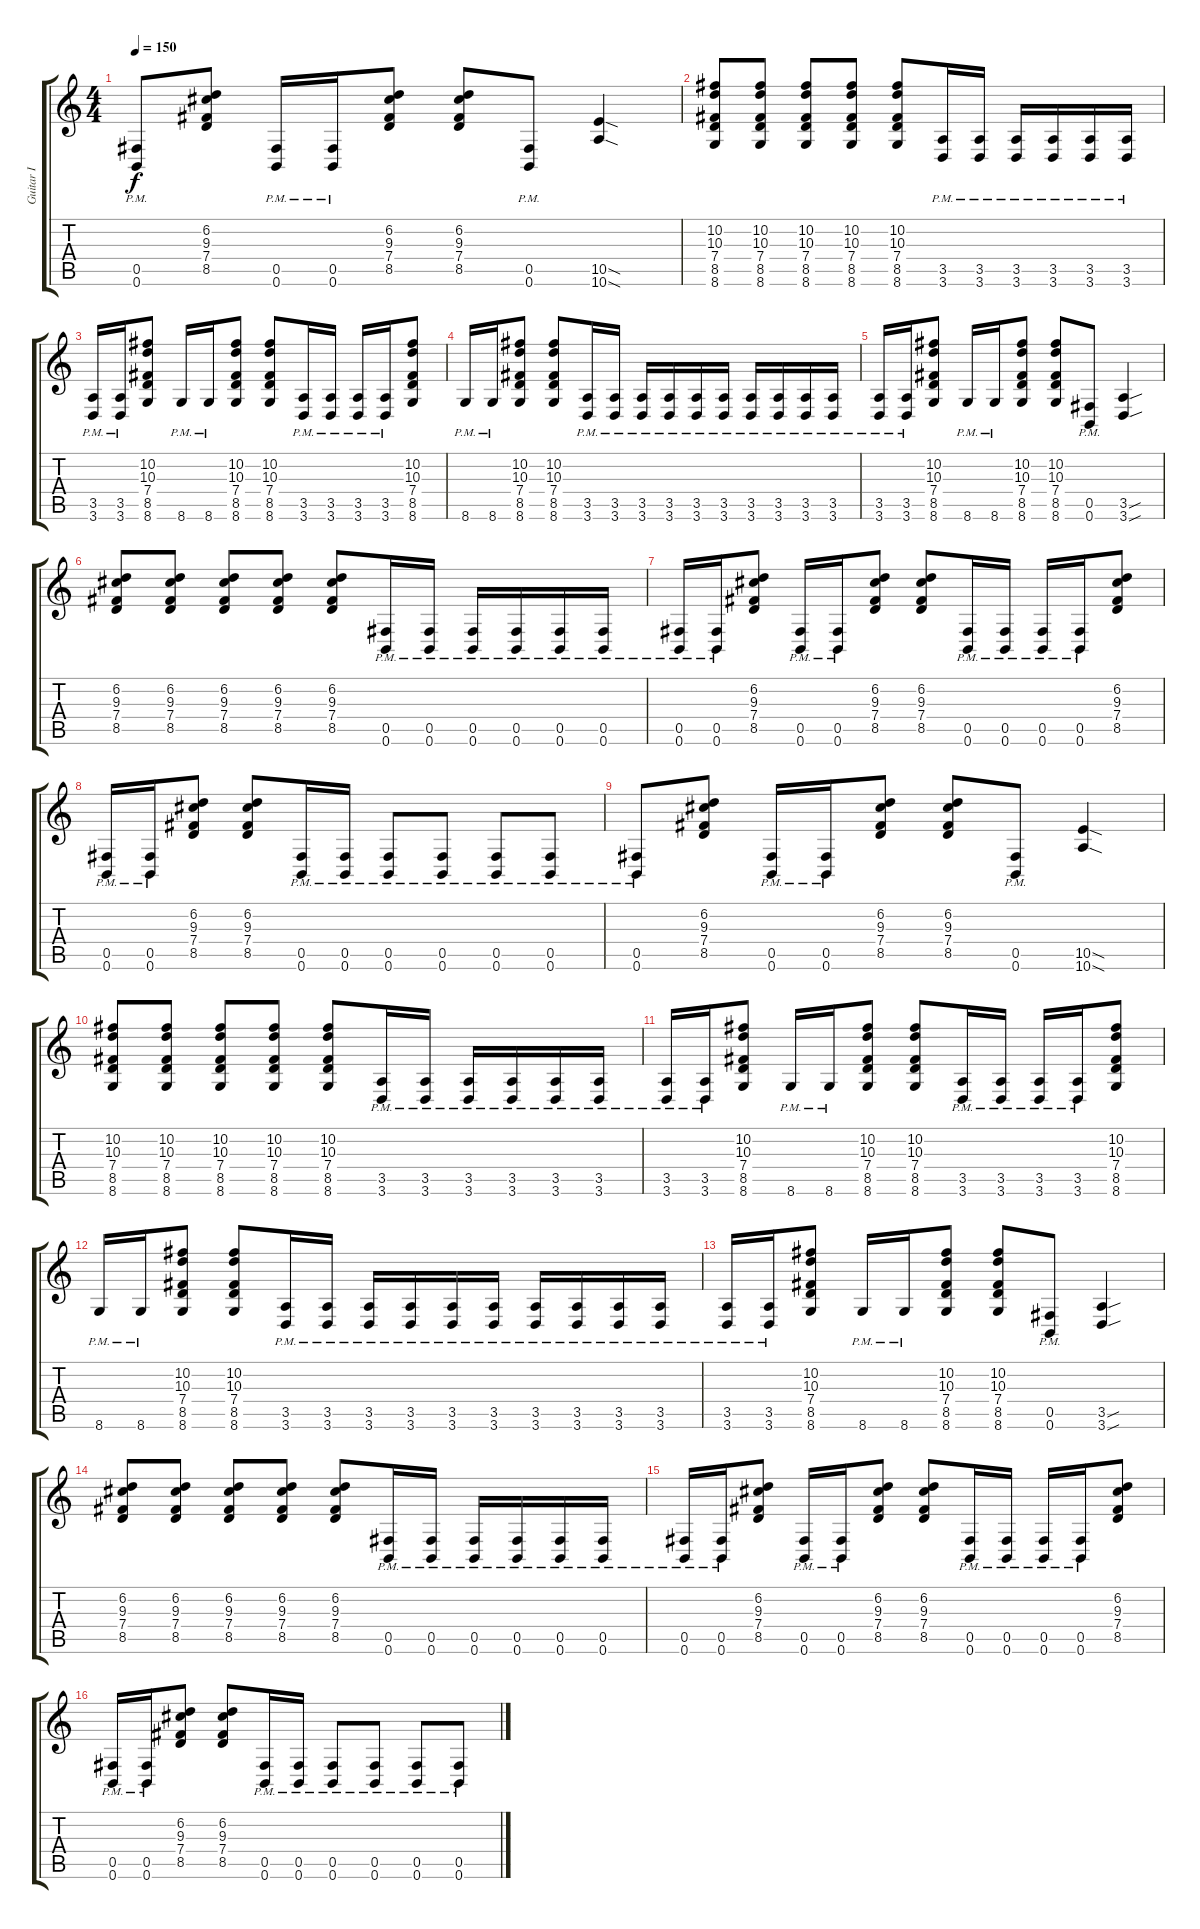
\track ("Guitar I" "Guitar I") {instrument distortionguitar}
\staff {score tabs}
\tuning (Db4 Ab3 E3 B2 Gb2 B1) {hide}
\ts (4 4)
\tempo 150
\clef g2
\ks c
(0.5{pm} 0.6{pm}).8{dy f} (6.2 9.3 7.4 8.5).8 (0.5{pm} 0.6{pm}).16 (0.5{pm} 0.6{pm}).16 (6.2 9.3 7.4 8.5).8 (6.2 9.3 7.4 8.5).8 (0.5{pm} 0.6{pm}).8 (10.5{sod} 10.6{sod}).4 |
(10.2 10.3 7.4 8.5 8.6).8 (10.2 10.3 7.4 8.5 8.6).8 (10.2 10.3 7.4 8.5 8.6).8 (10.2 10.3 7.4 8.5 8.6).8 (10.2 10.3 7.4 8.5 8.6).8 (3.5{pm} 3.6{pm}).16 (3.5{pm} 3.6{pm}).16 (3.5{pm} 3.6{pm}).16 (3.5{pm} 3.6{pm}).16 (3.5{pm} 3.6{pm}).16 (3.5{pm} 3.6{pm}).16 |
(3.5{pm} 3.6{pm}).16 (3.5{pm} 3.6{pm}).16 (10.2 10.3 7.4 8.5 8.6).8 8.6{pm}.16 8.6{pm}.16 (10.2 10.3 7.4 8.5 8.6).8 (10.2 10.3 7.4 8.5 8.6).8 (3.5{pm} 3.6{pm}).16 (3.5{pm} 3.6{pm}).16 (3.5{pm} 3.6{pm}).16 (3.5{pm} 3.6{pm}).16 (10.2 10.3 7.4 8.5 8.6).8 |
8.6{pm}.16 8.6{pm}.16 (10.2 10.3 7.4 8.5 8.6).8 (10.2 10.3 7.4 8.5 8.6).8 (3.5{pm} 3.6{pm}).16 (3.5{pm} 3.6{pm}).16 (3.5{pm} 3.6{pm}).16 (3.5{pm} 3.6{pm}).16 (3.5{pm} 3.6{pm}).16 (3.5{pm} 3.6{pm}).16 (3.5{pm} 3.6{pm}).16 (3.5{pm} 3.6{pm}).16 (3.5{pm} 3.6{pm}).16 (3.5{pm} 3.6{pm}).16 |
(3.5{pm} 3.6{pm}).16 (3.5{pm} 3.6{pm}).16 (10.2 10.3 7.4 8.5 8.6).8 8.6{pm}.16 8.6{pm}.16 (10.2 10.3 7.4 8.5 8.6).8 (10.2 10.3 7.4 8.5 8.6).8 (0.5{pm} 0.6{pm}).8 (3.5{sou} 3.6{sou}).4 |
(6.2 9.3 7.4 8.5).8 (6.2 9.3 7.4 8.5).8 (6.2 9.3 7.4 8.5).8 (6.2 9.3 7.4 8.5).8 (6.2 9.3 7.4 8.5).8 (0.5{pm} 0.6{pm}).16 (0.5{pm} 0.6{pm}).16 (0.5{pm} 0.6{pm}).16 (0.5{pm} 0.6{pm}).16 (0.5{pm} 0.6{pm}).16 (0.5{pm} 0.6{pm}).16 |
(0.5{pm} 0.6{pm}).16 (0.5{pm} 0.6{pm}).16 (6.2 9.3 7.4 8.5).8 (0.5{pm} 0.6{pm}).16 (0.5{pm} 0.6{pm}).16 (6.2 9.3 7.4 8.5).8 (6.2 9.3 7.4 8.5).8 (0.5{pm} 0.6{pm}).16 (0.5{pm} 0.6{pm}).16 (0.5{pm} 0.6{pm}).16 (0.5{pm} 0.6{pm}).16 (6.2 9.3 7.4 8.5).8 |
(0.5{pm} 0.6{pm}).16 (0.5{pm} 0.6{pm}).16 (6.2 9.3 7.4 8.5).8 (6.2 9.3 7.4 8.5).8 (0.5{pm} 0.6{pm}).16 (0.5{pm} 0.6{pm}).16 (0.5{pm} 0.6{pm}).8 (0.5{pm} 0.6{pm}).8 (0.5{pm} 0.6{pm}).8 (0.5{pm} 0.6{pm}).8 |
(0.5{pm} 0.6{pm}).8 (6.2 9.3 7.4 8.5).8 (0.5{pm} 0.6{pm}).16 (0.5{pm} 0.6{pm}).16 (6.2 9.3 7.4 8.5).8 (6.2 9.3 7.4 8.5).8 (0.5{pm} 0.6{pm}).8 (10.5{sod} 10.6{sod}).4 |
(10.2 10.3 7.4 8.5 8.6).8 (10.2 10.3 7.4 8.5 8.6).8 (10.2 10.3 7.4 8.5 8.6).8 (10.2 10.3 7.4 8.5 8.6).8 (10.2 10.3 7.4 8.5 8.6).8 (3.5{pm} 3.6{pm}).16 (3.5{pm} 3.6{pm}).16 (3.5{pm} 3.6{pm}).16 (3.5{pm} 3.6{pm}).16 (3.5{pm} 3.6{pm}).16 (3.5{pm} 3.6{pm}).16 |
(3.5{pm} 3.6{pm}).16 (3.5{pm} 3.6{pm}).16 (10.2 10.3 7.4 8.5 8.6).8 8.6{pm}.16 8.6{pm}.16 (10.2 10.3 7.4 8.5 8.6).8 (10.2 10.3 7.4 8.5 8.6).8 (3.5{pm} 3.6{pm}).16 (3.5{pm} 3.6{pm}).16 (3.5{pm} 3.6{pm}).16 (3.5{pm} 3.6{pm}).16 (10.2 10.3 7.4 8.5 8.6).8 |
8.6{pm}.16 8.6{pm}.16 (10.2 10.3 7.4 8.5 8.6).8 (10.2 10.3 7.4 8.5 8.6).8 (3.5{pm} 3.6{pm}).16 (3.5{pm} 3.6{pm}).16 (3.5{pm} 3.6{pm}).16 (3.5{pm} 3.6{pm}).16 (3.5{pm} 3.6{pm}).16 (3.5{pm} 3.6{pm}).16 (3.5{pm} 3.6{pm}).16 (3.5{pm} 3.6{pm}).16 (3.5{pm} 3.6{pm}).16 (3.5{pm} 3.6{pm}).16 |
(3.5{pm} 3.6{pm}).16 (3.5{pm} 3.6{pm}).16 (10.2 10.3 7.4 8.5 8.6).8 8.6{pm}.16 8.6{pm}.16 (10.2 10.3 7.4 8.5 8.6).8 (10.2 10.3 7.4 8.5 8.6).8 (0.5{pm} 0.6{pm}).8 (3.5{sou} 3.6{sou}).4 |
(6.2 9.3 7.4 8.5).8 (6.2 9.3 7.4 8.5).8 (6.2 9.3 7.4 8.5).8 (6.2 9.3 7.4 8.5).8 (6.2 9.3 7.4 8.5).8 (0.5{pm} 0.6{pm}).16 (0.5{pm} 0.6{pm}).16 (0.5{pm} 0.6{pm}).16 (0.5{pm} 0.6{pm}).16 (0.5{pm} 0.6{pm}).16 (0.5{pm} 0.6{pm}).16 |
(0.5{pm} 0.6{pm}).16 (0.5{pm} 0.6{pm}).16 (6.2 9.3 7.4 8.5).8 (0.5{pm} 0.6{pm}).16 (0.5{pm} 0.6{pm}).16 (6.2 9.3 7.4 8.5).8 (6.2 9.3 7.4 8.5).8 (0.5{pm} 0.6{pm}).16 (0.5{pm} 0.6{pm}).16 (0.5{pm} 0.6{pm}).16 (0.5{pm} 0.6{pm}).16 (6.2 9.3 7.4 8.5).8 |
(0.5{pm} 0.6{pm}).16 (0.5{pm} 0.6{pm}).16 (6.2 9.3 7.4 8.5).8 (6.2 9.3 7.4 8.5).8 (0.5{pm} 0.6{pm}).16 (0.5{pm} 0.6{pm}).16 (0.5{pm} 0.6{pm}).8 (0.5{pm} 0.6{pm}).8 (0.5{pm} 0.6{pm}).8 (0.5{pm} 0.6{pm}).8
